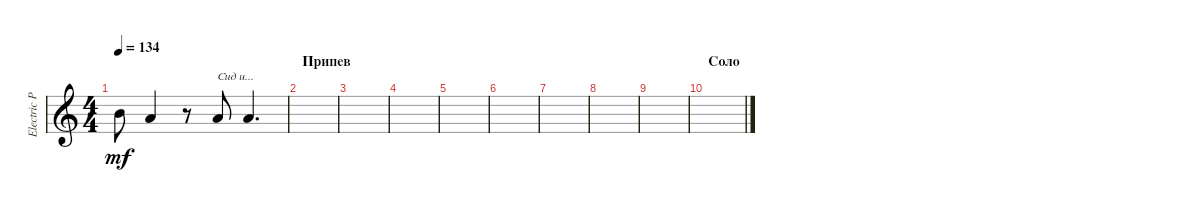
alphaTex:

\track ("Electric Piano" "Electric P") {instrument electricgrandpiano}
\staff {score}
\tuning (E4 B3 G3 D3 A2 E2 B1) {hide}
\ts (4 4)
\tempo 134
\clef g2
\ks c
7.1{t}.8{dy mf} 5.1.4 r.8 5.1.8{txt "Сид и..."} 5.1.4{d} |
\section ("" "Припев")
|
|
|
|
|
|
|
|
\section ("" "Соло")
